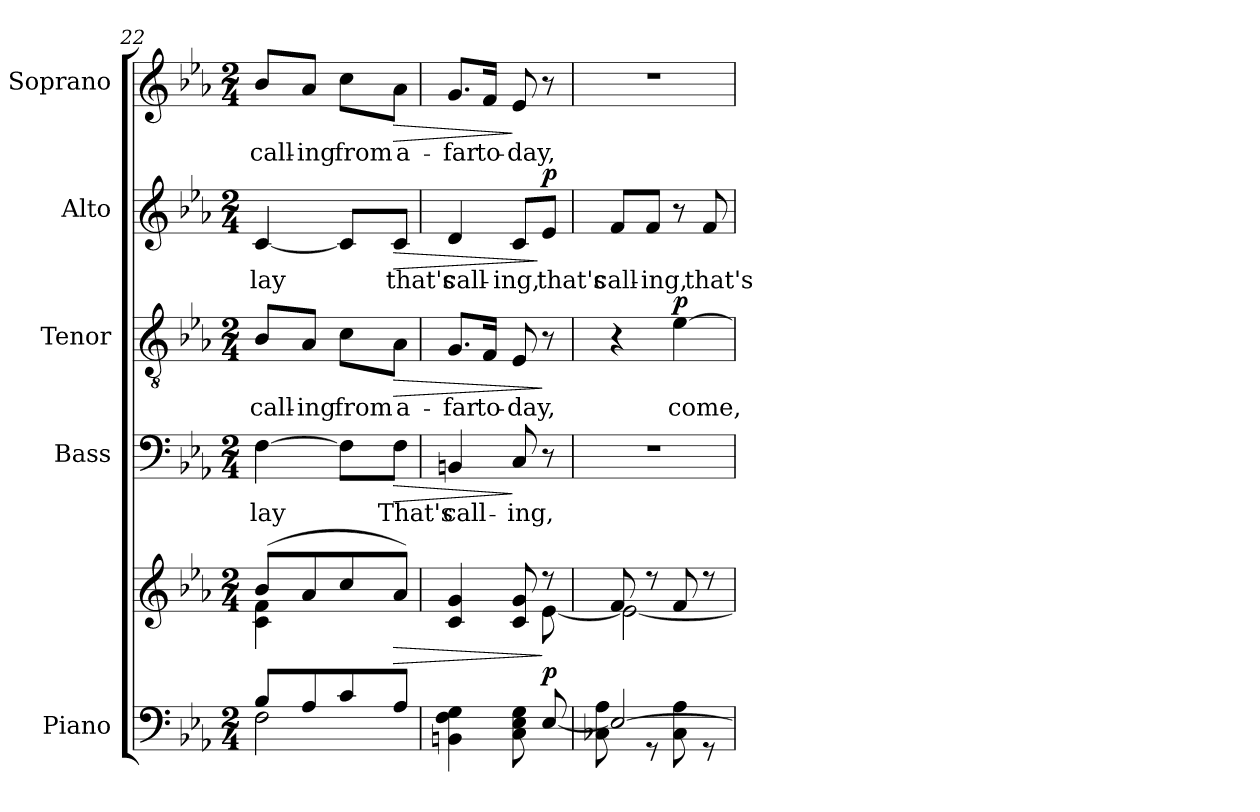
**kern	**kern	**dynam	**kern	**text	**dynam	**kern	**text	**dynam	**kern	**text	**dynam	**kern	**text	**dynam
*part5	*part5	*part5	*part4	*part4	*part4	*part3	*part3	*part3	*part2	*part2	*part2	*part1	*part1	*part1
*staff6	*staff5	*staff5/6	*staff4	*staff4	*staff4	*staff3	*staff3	*staff3	*staff2	*staff2	*staff2	*staff1	*staff1	*staff1
*I"Piano	*	*	*I"Bass	*	*	*I"Tenor	*	*	*I"Alto	*	*	*I"Soprano	*	*
*I'Pno.	*	*	*I'B.	*	*	*I'T.	*	*	*I'A.	*	*	*I'S.	*	*
*clefF4	*clefG2	*	*clefF4	*	*	*clefGv2	*	*	*clefG2	*	*	*clefG2	*	*
*	*	*	*	*	*	*ITrd7c12	*	*	*	*	*	*	*	*
*k[b-e-a-]	*k[b-e-a-]	*	*k[b-e-a-]	*	*	*k[b-e-a-]	*	*	*k[b-e-a-]	*	*	*k[b-e-a-]	*	*
*E-:	*E-:	*	*E-:	*	*	*E-:	*	*	*E-:	*	*	*E-:	*	*
*M2/4	*M2/4	*	*M2/4	*	*	*M2/4	*	*	*M2/4	*	*	*M2/4	*	*
=22	=22	=22	=22	=22	=22	=22	=22	=22	=22	=22	=22	=22	=22	=22
*^	*^	*	*	*	*	*	*	*	*	*	*	*	*	*
!	!	!	!	!	!	!LO:LY:b:color=#000000	!	!	!	!	!	!	!	!	!	!
!	!	!	!	!	!	!	!	!	!LO:LY:b:color=#000000	!	!	!	!	!	!	!
!	!	!	!	!	!	!	!	!	!	!	!	!LO:LY:b:color=#000000	!	!	!	!
!	!	!	!	!	!	!	!	!	!	!	!	!	!	!	!LO:LY:b:color=#000000	!
8B-i/L	2Fi\	(8b-i/L	4ci\ 4fi	.	[4Fi\	lay	.	8BB-i/L	call-	.	[4ci/	lay	.	8b-i/L	call-	.
!	!	!	!	!	!	!	!	!	!LO:LY:b:color=#000000	!	!	!	!	!	!	!
!	!	!	!	!	!	!	!	!	!	!	!	!	!	!	!LO:LY:b:color=#000000	!
8A-i/	.	8a-i/	.	.	.	.	.	8AA-i/J	-ing	.	.	.	.	8a-i/J	-ing	.
!	!	!	!	!	!	!	!	!	!LO:LY:b:color=#000000	!	!	!	!	!	!	!
!	!	!	!	!	!	!	!	!	!	!	!	!	!	!	!LO:LY:b:color=#000000	!
8ci/	.	8cci/	4ryy	.	8Fi\L]	.	.	8Ci\L	from	.	8ci/L]	.	.	8cci\L	from	.
!	!	!	!	!LO:HP:b	!	!	!	!	!	!	!	!	!	!	!	!
!	!	!	!	!	!	!LO:LY:b:color=#000000	!LO:HP:b	!	!	!	!	!	!	!	!	!
!	!	!	!	!	!	!	!	!	!LO:LY:b:color=#000000	!LO:HP:b	!	!	!	!	!	!
!	!	!	!	!	!	!	!	!	!	!	!	!LO:LY:b:color=#000000	!LO:HP:b	!	!	!
!	!	!	!	!	!	!	!	!	!	!	!	!	!	!	!LO:LY:b:color=#000000	!LO:HP:b
8A-i/J	.	8a-i/J)	.	>	8Fi\J	That's	>	8AA-i\J	a-	>	8ci/J	that's	>	8a-i\J	a-	>
*v	*v	*	*	*	*	*	*	*	*	*	*	*	*	*	*	*
=23	=23	=23	=23	=23	=23	=23	=23	=23	=23	=23	=23	=23	=23	=23	=23
!	!	!	!	!	!LO:LY:b:color=#000000	!	!	!	!	!	!	!	!	!	!
!	!	!	!	!	!	!	!	!LO:LY:b:color=#000000	!	!	!	!	!	!	!
!	!	!	!	!	!	!	!	!	!	!	!LO:LY:b:color=#000000	!	!	!	!
!	!	!	!	!	!	!	!	!	!	!	!	!	!	!LO:LY:b:color=#000000	!
4BBni\ 4Fi 4Gi	4ci/ 4gi	4.ryy	.	4BBni/	call-	.	8.GGi/L	-far	.	4di/	call-	.	8.gi/L	-far	.
!	!	!	!	!	!	!	!	!LO:LY:b:color=#000000	!	!	!	!	!	!	!
!	!	!	!	!	!	!	!	!	!	!	!	!	!	!LO:LY:b:color=#000000	!
.	.	.	.	.	.	.	16FFi/Jk	to-	.	.	.	.	16fi/Jk	to-	.
!	!	!	!	!	!LO:LY:b:color=#000000	!	!	!	!	!	!	!	!	!	!
!	!	!	!	!	!	!	!	!LO:LY:b:color=#000000	!	!	!	!	!	!	!
!	!	!	!	!	!	!	!	!	!	!	!LO:LY:b:color=#000000	!	!	!	!
!	!	!	!	!	!	!	!	!	!	!	!	!	!	!LO:LY:b:color=#000000	!
8Ci\ 8E-i 8Gi	8ci/ 8gi	.	.	8Ci/	-ing,	]	8EE-i/	-day,	.	8ci/L	-ing,	.	8e-i/	-day,	]
!	!	!	!	!	!	!	!	!	!	!	!LO:LY:b:color=#000000	!	!	!	!
[8E-i/	8r	[8e-i\	] p	8r	.	.	8r	.	]	8e-i/J	that's	] p	8r	.	.
!!LO:LB:g=z
=24	=24	=24	=24	=24	=24	=24	=24	=24	=24	=24	=24	=24	=24	=24	=24
*^	*	*	*	*	*	*	*	*	*	*	*	*	*	*	*
!	!	!	!	!	!LO:N:vis=1	!	!	!	!	!	!	!	!	!	!	!
!	!	!	!	!	!	!	!	!	!	!	!	!LO:LY:b:color=#000000	!	!LO:N:vis=1	!	!
2E-i/_	8C-Xi\ 8A-i	8fi/	2e-i\_	.	2r	.	.	4r	.	.	8fi/L	call-	.	2r	.	.
!	!	!	!	!	!	!	!	!	!	!	!	!LO:LY:b:color=#000000	!	!	!	!
.	8r	8r	.	.	.	.	.	.	.	.	8fi/J	-ing,	.	.	.	.
!	!	!	!	!	!	!	!	!	!LO:LY:b:color=#000000	!	!	!	!	!	!	!
.	8C-i\ 8A-i	8fi/	.	.	.	.	.	[4E-i\	come,	p	8r	.	.	.	.	.
!	!	!	!	!	!	!	!	!	!	!	!	!LO:LY:b:color=#000000	!	!	!	!
.	8r	8r	.	.	.	.	.	.	.	.	8fi/	that's	.	.	.	.
*v	*v	*	*	*	*	*	*	*	*	*	*	*	*	*	*	*
*	*v	*v	*	*	*	*	*	*	*	*	*	*	*	*	*
=	=	=	=	=	=	=	=	=	=	=	=	=	=	=
*-	*-	*-	*-	*-	*-	*-	*-	*-	*-	*-	*-	*-	*-	*-
